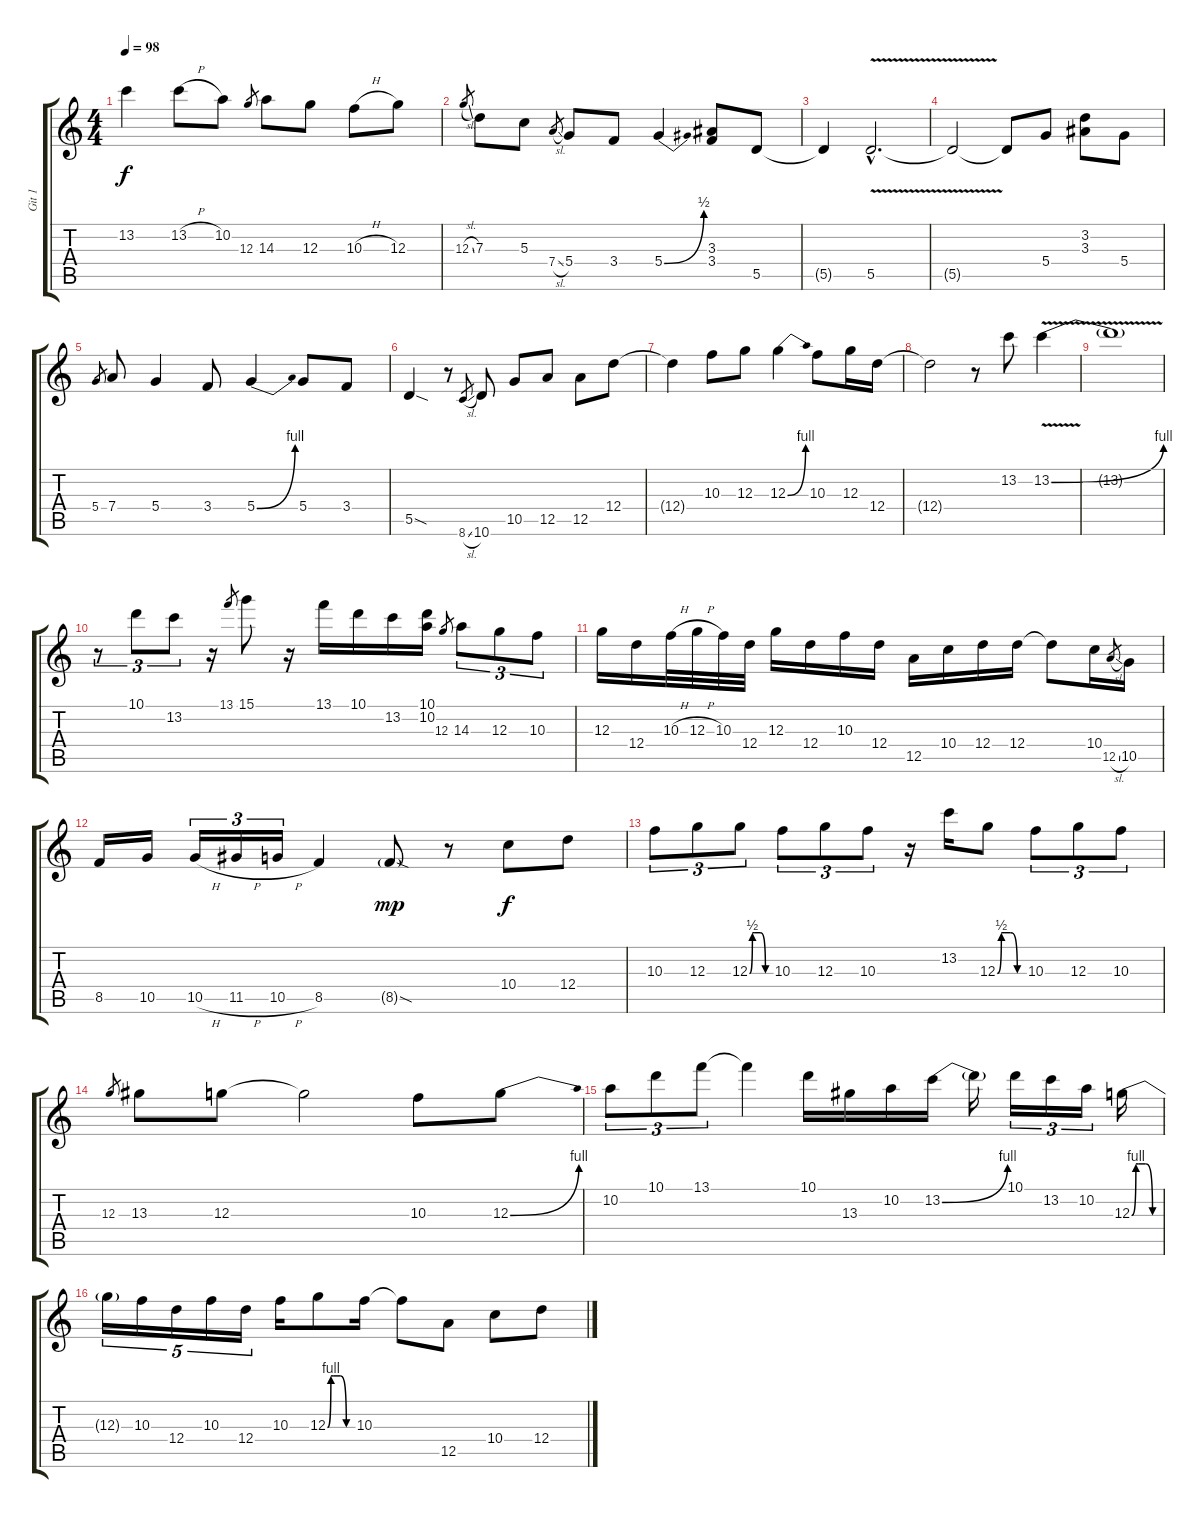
\track ("Git 1" "Git 1") {instrument distortionguitar}
\staff {score tabs}
\tuning (E4 B3 G3 D3 A2 E2) {hide}
\ts (4 4)
\tempo 98
\clef g2
\ks c
13.2{t}.4{dy f} 13.2{h}.8 10.2.8 12.3.8{gr} 14.3.8 12.3.8 10.3{h}.8 12.3.8 |
12.3{sl}.8{gr} 7.3.8 5.3.8 7.4{sl}.8{gr} 5.4.8 3.4.8 5.4{be (bend 0 0 60 2)}.4 (3.3 3.4).8 5.5.8 |
5.5{t}.4 5.5{v hac}.2{d} |
5.5{t}.2 5.5{t}.8 5.4.8 (3.2 3.3).8 5.4.8 |
5.4.8{gr} 7.4.8 5.4.4 3.4.8 5.4{be (bend 0 0 60 4)}.4 5.4.8 3.4.8 |
5.5{sod}.4 r.8 8.6{sl}.8{gr} 10.6.8 10.5.8 12.5.8 12.5.8 12.4.8 |
12.4{t}.4 10.3.8 12.3.8 12.3{be (bend 0 0 60 4)}.4 10.3.8 12.3.16 12.4.16 |
12.4{t}.2 r.8 13.2.8 13.2{be (bend 0 0 60 4) v}.4 |
13.2{t}.1 |
r.8{tu (3 2)} 10.1.8{tu (3 2)} 13.2.8{tu (3 2)} r.16 13.1.8{gr} 15.1.8 r.16 13.1.16 10.1.16 13.2.16 (10.1 10.2).16 12.3.8{gr} 14.3.8{tu (3 2)} 12.3.8{tu (3 2)} 10.3.8{tu (3 2)} |
12.3.16 12.4.16 10.3{h}.32 12.3{h}.32 10.3.32 12.4.32 12.3.16 12.4.16 10.3.16 12.4.16 12.5.16 10.4.16 12.4.16 12.4.16 12.4{t}.8 10.4.16 12.5{sl}.8{gr} 10.5.16 |
8.5.16 10.5.16 10.5{h}.16{tu (3 2)} 11.5{h}.16{tu (3 2)} 10.5{h}.16{tu (3 2)} 8.5.4 8.5{sod g}.8{dy mp} r.8 10.4.8{dy f} 12.4.8 |
10.3.8{tu (3 2)} 12.3.8{tu (3 2)} 12.3{be (custom 0 0 8 2 15 2 30 2 45 0 60 0)}.8{tu (3 2)} 10.3.8{tu (3 2)} 12.3.8{tu (3 2)} 10.3.8{tu (3 2)} r.16 13.2.16 12.3{be (custom 0 0 9 2 15 2 30 2 45 0 60 0)}.8 10.3.8{tu (3 2)} 12.3.8{tu (3 2)} 10.3.8{tu (3 2)} |
12.3.8{gr} 13.3.8 12.3.8 12.3{t}.2 10.3.8 12.3{be (bend 0 0 60 4)}.8 |
10.2.8{tu (3 2)} 10.1.8{tu (3 2)} 13.1.8{tu (3 2)} 13.1{t}.4 10.1.16 13.3.16 10.2.16 13.2{be (bend 0 0 60 4)}.16 13.2{t}.16 10.1.16{tu (3 2)} 13.2.16{tu (3 2)} 10.2.16{tu (3 2)} 12.3{be (custom 0 0 9 4 15 4 30 4 45 0 60 0)}.16 |
12.3{t}.16{tu (5 4)} 10.3.16{tu (5 4)} 12.4.16{tu (5 4)} 10.3.16{tu (5 4)} 12.4.16{tu (5 4)} 10.3.16 12.3{be (custom 0 0 8 4 15 4 30 4 45 0 60 0)}.8 10.3.16 10.3{t}.8 12.5.8 10.4.8 12.4.8
